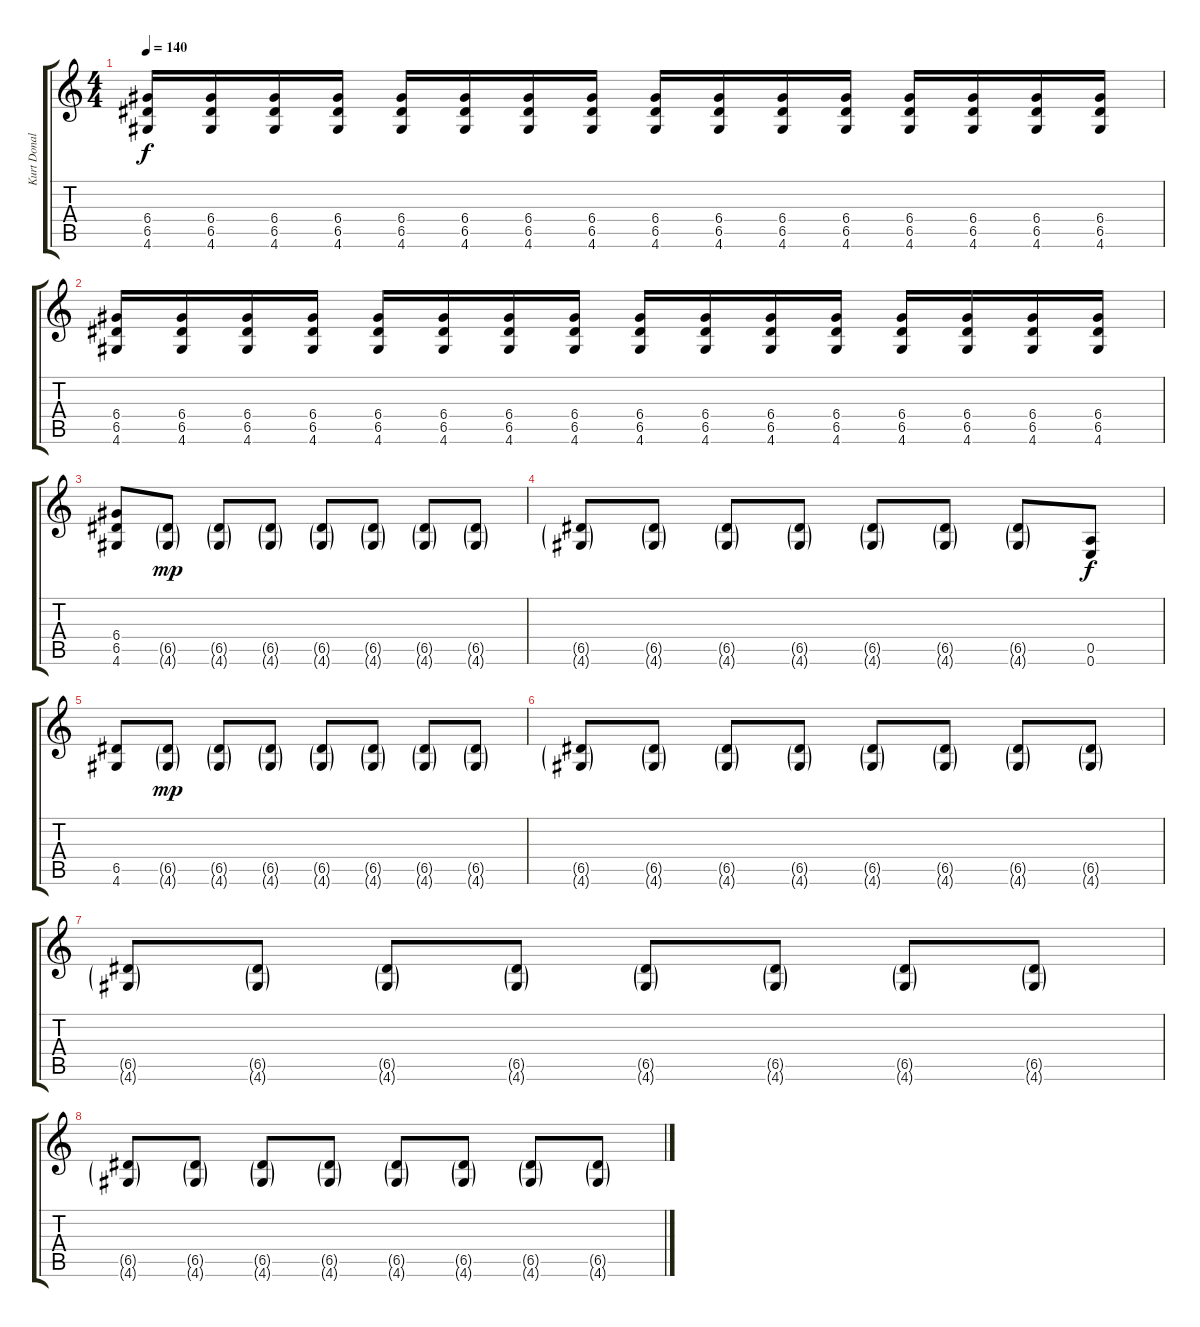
\track ("Kurt Donald Cobain" "Kurt Donal") {instrument electricguitarclean}
\staff {score tabs}
\tuning (E4 B3 G3 D3 A2 E2) {hide}
\ts (4 4)
\tempo 140
\clef g2
\ks c
(6.4 6.5 4.6).16{dy f instrument distortionguitar} (6.4 6.5 4.6).16 (6.4 6.5 4.6).16 (6.4 6.5 4.6).16 (6.4 6.5 4.6).16 (6.4 6.5 4.6).16 (6.4 6.5 4.6).16 (6.4 6.5 4.6).16 (6.4 6.5 4.6).16 (6.4 6.5 4.6).16 (6.4 6.5 4.6).16 (6.4 6.5 4.6).16 (6.4 6.5 4.6).16 (6.4 6.5 4.6).16 (6.4 6.5 4.6).16 (6.4 6.5 4.6).16 |
(6.4 6.5 4.6).16 (6.4 6.5 4.6).16 (6.4 6.5 4.6).16 (6.4 6.5 4.6).16 (6.4 6.5 4.6).16 (6.4 6.5 4.6).16 (6.4 6.5 4.6).16 (6.4 6.5 4.6).16 (6.4 6.5 4.6).16 (6.4 6.5 4.6).16 (6.4 6.5 4.6).16 (6.4 6.5 4.6).16 (6.4 6.5 4.6).16 (6.4 6.5 4.6).16 (6.4 6.5 4.6).16 (6.4 6.5 4.6).16 |
(6.4 6.5 4.6).8{instrument electricguitarclean} (6.5{g} 4.6{g}).8{dy mp} (6.5{g} 4.6{g}).8 (6.5{g} 4.6{g}).8 (6.5{g} 4.6{g}).8 (6.5{g} 4.6{g}).8 (6.5{g} 4.6{g}).8 (6.5{g} 4.6{g}).8 |
(6.5{g} 4.6{g}).8 (6.5{g} 4.6{g}).8 (6.5{g} 4.6{g}).8 (6.5{g} 4.6{g}).8 (6.5{g} 4.6{g}).8 (6.5{g} 4.6{g}).8 (6.5{g} 4.6{g}).8 (0.5 0.6).8{dy f} |
(6.5 4.6).8 (6.5{g} 4.6{g}).8{dy mp} (6.5{g} 4.6{g}).8 (6.5{g} 4.6{g}).8 (6.5{g} 4.6{g}).8 (6.5{g} 4.6{g}).8 (6.5{g} 4.6{g}).8 (6.5{g} 4.6{g}).8 |
(6.5{g} 4.6{g}).8 (6.5{g} 4.6{g}).8 (6.5{g} 4.6{g}).8 (6.5{g} 4.6{g}).8 (6.5{g} 4.6{g}).8 (6.5{g} 4.6{g}).8 (6.5{g} 4.6{g}).8 (6.5{g} 4.6{g}).8 |
(6.5{g} 4.6{g}).8 (6.5{g} 4.6{g}).8 (6.5{g} 4.6{g}).8 (6.5{g} 4.6{g}).8 (6.5{g} 4.6{g}).8 (6.5{g} 4.6{g}).8 (6.5{g} 4.6{g}).8 (6.5{g} 4.6{g}).8 |
(6.5{g} 4.6{g}).8 (6.5{g} 4.6{g}).8 (6.5{g} 4.6{g}).8 (6.5{g} 4.6{g}).8 (6.5{g} 4.6{g}).8 (6.5{g} 4.6{g}).8 (6.5{g} 4.6{g}).8 (6.5{g} 4.6{g}).8
